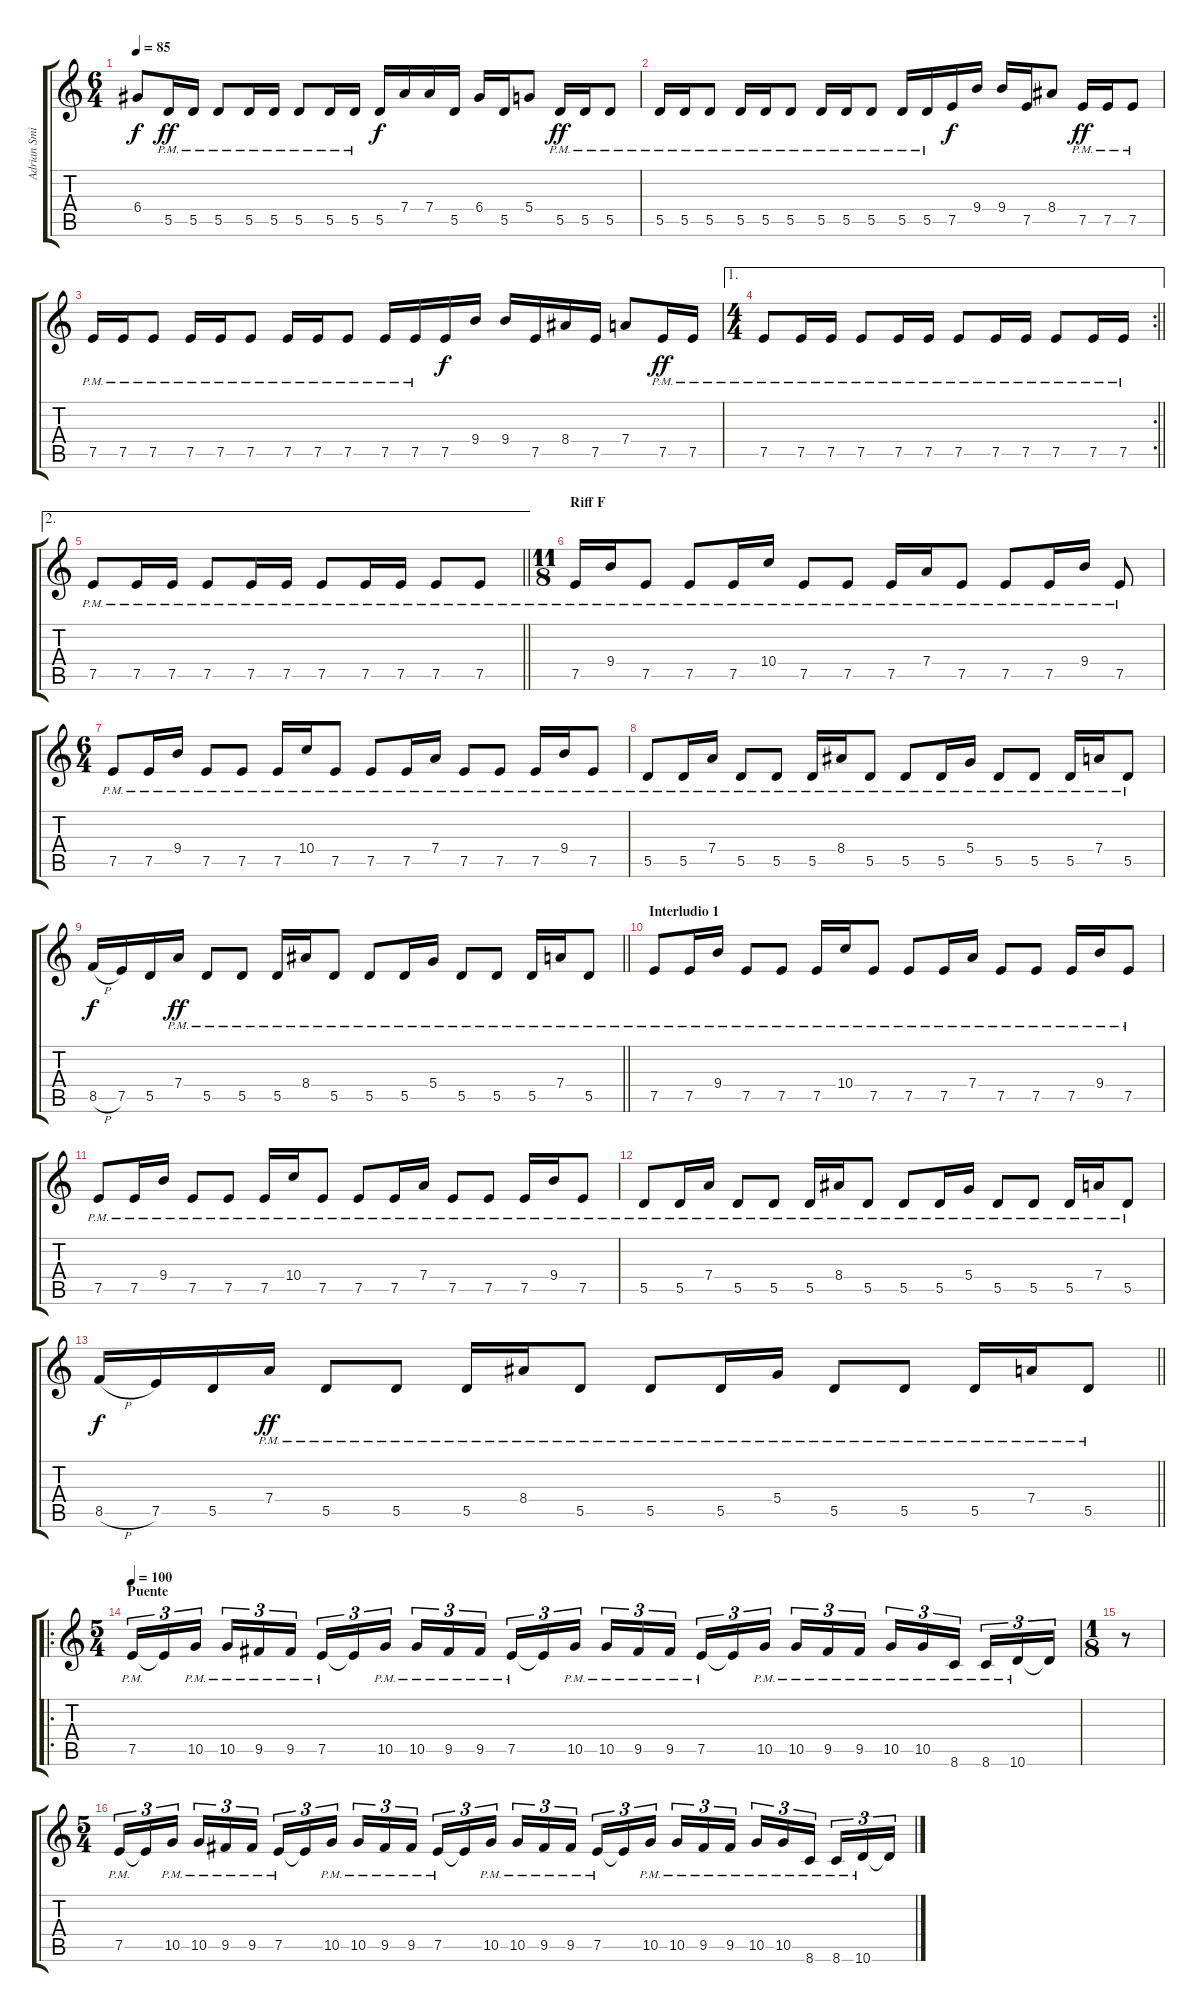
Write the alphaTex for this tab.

\track ("Adrian Smith" "Adrian Smi") {instrument overdrivenguitar}
\staff {score tabs}
\tuning (E4 B3 G3 D3 A2 E2) {hide}
\ts (6 4)
\tempo 85
\clef g2
\ks c
6.4.8{dy f} 5.5{pm}.16{dy ff} 5.5{pm}.16 5.5{pm}.8 5.5{pm}.16 5.5{pm}.16 5.5{pm}.8 5.5{pm}.16 5.5{pm}.16 5.5.16{dy f} 7.4.16 7.4.16 5.5.16 6.4.16 5.5.16 5.4.8 5.5{pm}.16{dy ff} 5.5{pm}.16 5.5{pm}.8 |
5.5{pm}.16 5.5{pm}.16 5.5{pm}.8 5.5{pm}.16 5.5{pm}.16 5.5{pm}.8 5.5{pm}.16 5.5{pm}.16 5.5{pm}.8 5.5{pm}.16 5.5{pm}.16 7.5.16{dy f} 9.4.16 9.4.16 7.5.16 8.4.8 7.5{pm}.16{dy ff} 7.5{pm}.16 7.5{pm}.8 |
7.5{pm}.16 7.5{pm}.16 7.5{pm}.8 7.5{pm}.16 7.5{pm}.16 7.5{pm}.8 7.5{pm}.16 7.5{pm}.16 7.5{pm}.8 7.5{pm}.16 7.5{pm}.16 7.5.16{dy f} 9.4.16 9.4.16 7.5.16 8.4.16 7.5.16 7.4.8 7.5{pm}.16{dy ff} 7.5{pm}.16 |
\ae 1
\rc 2
\ts (4 4)
\barLineRight lightlight
7.5{pm}.8 7.5{pm}.16 7.5{pm}.16 7.5{pm}.8 7.5{pm}.16 7.5{pm}.16 7.5{pm}.8 7.5{pm}.16 7.5{pm}.16 7.5{pm}.8 7.5{pm}.16 7.5{pm}.16 |
\ae 2
\barLineRight lightlight
7.5{pm}.8 7.5{pm}.16 7.5{pm}.16 7.5{pm}.8 7.5{pm}.16 7.5{pm}.16 7.5{pm}.8 7.5{pm}.16 7.5{pm}.16 7.5{pm}.8 7.5{pm}.8 |
\ts (11 8)
\section ("" "Riff F")
7.5{pm}.16 9.4{pm}.16 7.5{pm}.8 7.5{pm}.8 7.5{pm}.16 10.4{pm}.16 7.5{pm}.8 7.5{pm}.8 7.5{pm}.16 7.4{pm}.16 7.5{pm}.8 7.5{pm}.8 7.5{pm}.16 9.4{pm}.16 7.5{pm}.8 |
\ts (6 4)
7.5{pm}.8 7.5{pm}.16 9.4{pm}.16 7.5{pm}.8 7.5{pm}.8 7.5{pm}.16 10.4{pm}.16 7.5{pm}.8 7.5{pm}.8 7.5{pm}.16 7.4{pm}.16 7.5{pm}.8 7.5{pm}.8 7.5{pm}.16 9.4{pm}.16 7.5{pm}.8 |
5.5{pm}.8 5.5{pm}.16 7.4{pm}.16 5.5{pm}.8 5.5{pm}.8 5.5{pm}.16 8.4{pm}.16 5.5{pm}.8 5.5{pm}.8 5.5{pm}.16 5.4{pm}.16 5.5{pm}.8 5.5{pm}.8 5.5{pm}.16 7.4{pm}.16 5.5{pm}.8 |
\barLineRight lightlight
8.5{h}.16{dy f} 7.5.16 5.5.16 7.4{pm}.16{dy ff} 5.5{pm}.8 5.5{pm}.8 5.5{pm}.16 8.4{pm}.16 5.5{pm}.8 5.5{pm}.8 5.5{pm}.16 5.4{pm}.16 5.5{pm}.8 5.5{pm}.8 5.5{pm}.16 7.4{pm}.16 5.5{pm}.8 |
\section ("" "Interludio 1")
7.5{pm}.8 7.5{pm}.16 9.4{pm}.16 7.5{pm}.8 7.5{pm}.8 7.5{pm}.16 10.4{pm}.16 7.5{pm}.8 7.5{pm}.8 7.5{pm}.16 7.4{pm}.16 7.5{pm}.8 7.5{pm}.8 7.5{pm}.16 9.4{pm}.16 7.5{pm}.8 |
7.5{pm}.8 7.5{pm}.16 9.4{pm}.16 7.5{pm}.8 7.5{pm}.8 7.5{pm}.16 10.4{pm}.16 7.5{pm}.8 7.5{pm}.8 7.5{pm}.16 7.4{pm}.16 7.5{pm}.8 7.5{pm}.8 7.5{pm}.16 9.4{pm}.16 7.5{pm}.8 |
5.5{pm}.8 5.5{pm}.16 7.4{pm}.16 5.5{pm}.8 5.5{pm}.8 5.5{pm}.16 8.4{pm}.16 5.5{pm}.8 5.5{pm}.8 5.5{pm}.16 5.4{pm}.16 5.5{pm}.8 5.5{pm}.8 5.5{pm}.16 7.4{pm}.16 5.5{pm}.8 |
\barLineRight lightlight
8.5{h}.16{dy f} 7.5.16 5.5.16 7.4{pm}.16{dy ff} 5.5{pm}.8 5.5{pm}.8 5.5{pm}.16 8.4{pm}.16 5.5{pm}.8 5.5{pm}.8 5.5{pm}.16 5.4{pm}.16 5.5{pm}.8 5.5{pm}.8 5.5{pm}.16 7.4{pm}.16 5.5{pm}.8 |
\ro
\ts (5 4)
\section ("" "Puente")
\tempo 100
7.5{pm}.16{tu (3 2)} 7.5{t}.16{tu (3 2)} 10.5{pm}.16{tu (3 2) beam splitsecondary} 10.5{pm}.16{tu (3 2)} 9.5{pm}.16{tu (3 2)} 9.5{pm}.16{tu (3 2)} 7.5{pm}.16{tu (3 2)} 7.5{t}.16{tu (3 2)} 10.5{pm}.16{tu (3 2) beam splitsecondary} 10.5{pm}.16{tu (3 2)} 9.5{pm}.16{tu (3 2)} 9.5{pm}.16{tu (3 2)} 7.5{pm}.16{tu (3 2)} 7.5{t}.16{tu (3 2)} 10.5{pm}.16{tu (3 2) beam splitsecondary} 10.5{pm}.16{tu (3 2)} 9.5{pm}.16{tu (3 2)} 9.5{pm}.16{tu (3 2)} 7.5{pm}.16{tu (3 2)} 7.5{t}.16{tu (3 2)} 10.5{pm}.16{tu (3 2) beam splitsecondary} 10.5{pm}.16{tu (3 2)} 9.5{pm}.16{tu (3 2)} 9.5{pm}.16{tu (3 2)} 10.5{pm}.16{tu (3 2)} 10.5{pm}.16{tu (3 2)} 8.6{pm}.16{tu (3 2) beam splitsecondary} 8.6{pm}.16{tu (3 2)} 10.6{pm}.16{tu (3 2)} 10.6{t}.16{tu (3 2)} |
\ts (1 8)
r.8 |
\ts (5 4)
7.5{pm}.16{tu (3 2)} 7.5{t}.16{tu (3 2)} 10.5{pm}.16{tu (3 2) beam splitsecondary} 10.5{pm}.16{tu (3 2)} 9.5{pm}.16{tu (3 2)} 9.5{pm}.16{tu (3 2)} 7.5{pm}.16{tu (3 2)} 7.5{t}.16{tu (3 2)} 10.5{pm}.16{tu (3 2) beam splitsecondary} 10.5{pm}.16{tu (3 2)} 9.5{pm}.16{tu (3 2)} 9.5{pm}.16{tu (3 2)} 7.5{pm}.16{tu (3 2)} 7.5{t}.16{tu (3 2)} 10.5{pm}.16{tu (3 2) beam splitsecondary} 10.5{pm}.16{tu (3 2)} 9.5{pm}.16{tu (3 2)} 9.5{pm}.16{tu (3 2)} 7.5{pm}.16{tu (3 2)} 7.5{t}.16{tu (3 2)} 10.5{pm}.16{tu (3 2) beam splitsecondary} 10.5{pm}.16{tu (3 2)} 9.5{pm}.16{tu (3 2)} 9.5{pm}.16{tu (3 2)} 10.5{pm}.16{tu (3 2)} 10.5{pm}.16{tu (3 2)} 8.6{pm}.16{tu (3 2) beam splitsecondary} 8.6{pm}.16{tu (3 2)} 10.6{pm}.16{tu (3 2)} 10.6{t}.16{tu (3 2)}
